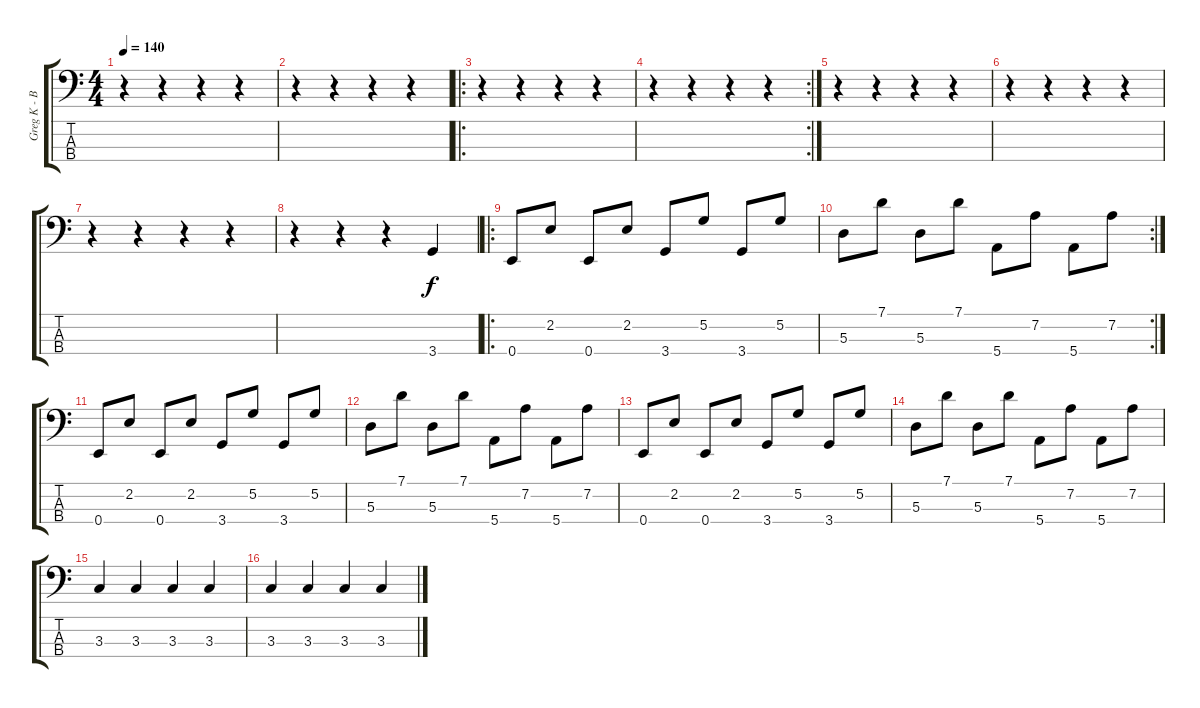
\track ("Greg K - Baixo" "Greg K - B") {instrument electricbassfinger}
\staff {score tabs}
\tuning (G2 D2 A1 E1) {hide}
\ts (4 4)
\tempo 140
\clef f4
\ks c
r.4{dy f instrument electricbassfinger} r.4 r.4 r.4 |
r.4 r.4 r.4 r.4 |
\ro
r.4 r.4 r.4 r.4 |
\rc 2
r.4 r.4 r.4 r.4 |
r.4 r.4 r.4 r.4 |
r.4 r.4 r.4 r.4 |
r.4 r.4 r.4 r.4 |
r.4 r.4 r.4 3.4.4 |
\ro
0.4.8 2.2.8 0.4.8 2.2.8 3.4.8 5.2.8 3.4.8 5.2.8 |
\rc 2
5.3.8 7.1.8 5.3.8 7.1.8 5.4.8 7.2.8 5.4.8 7.2.8 |
0.4.8 2.2.8 0.4.8 2.2.8 3.4.8 5.2.8 3.4.8 5.2.8 |
5.3.8 7.1.8 5.3.8 7.1.8 5.4.8 7.2.8 5.4.8 7.2.8 |
0.4.8 2.2.8 0.4.8 2.2.8 3.4.8 5.2.8 3.4.8 5.2.8 |
5.3.8 7.1.8 5.3.8 7.1.8 5.4.8 7.2.8 5.4.8 7.2.8 |
3.3.4 3.3.4 3.3.4 3.3.4 |
3.3.4 3.3.4 3.3.4 3.3.4
